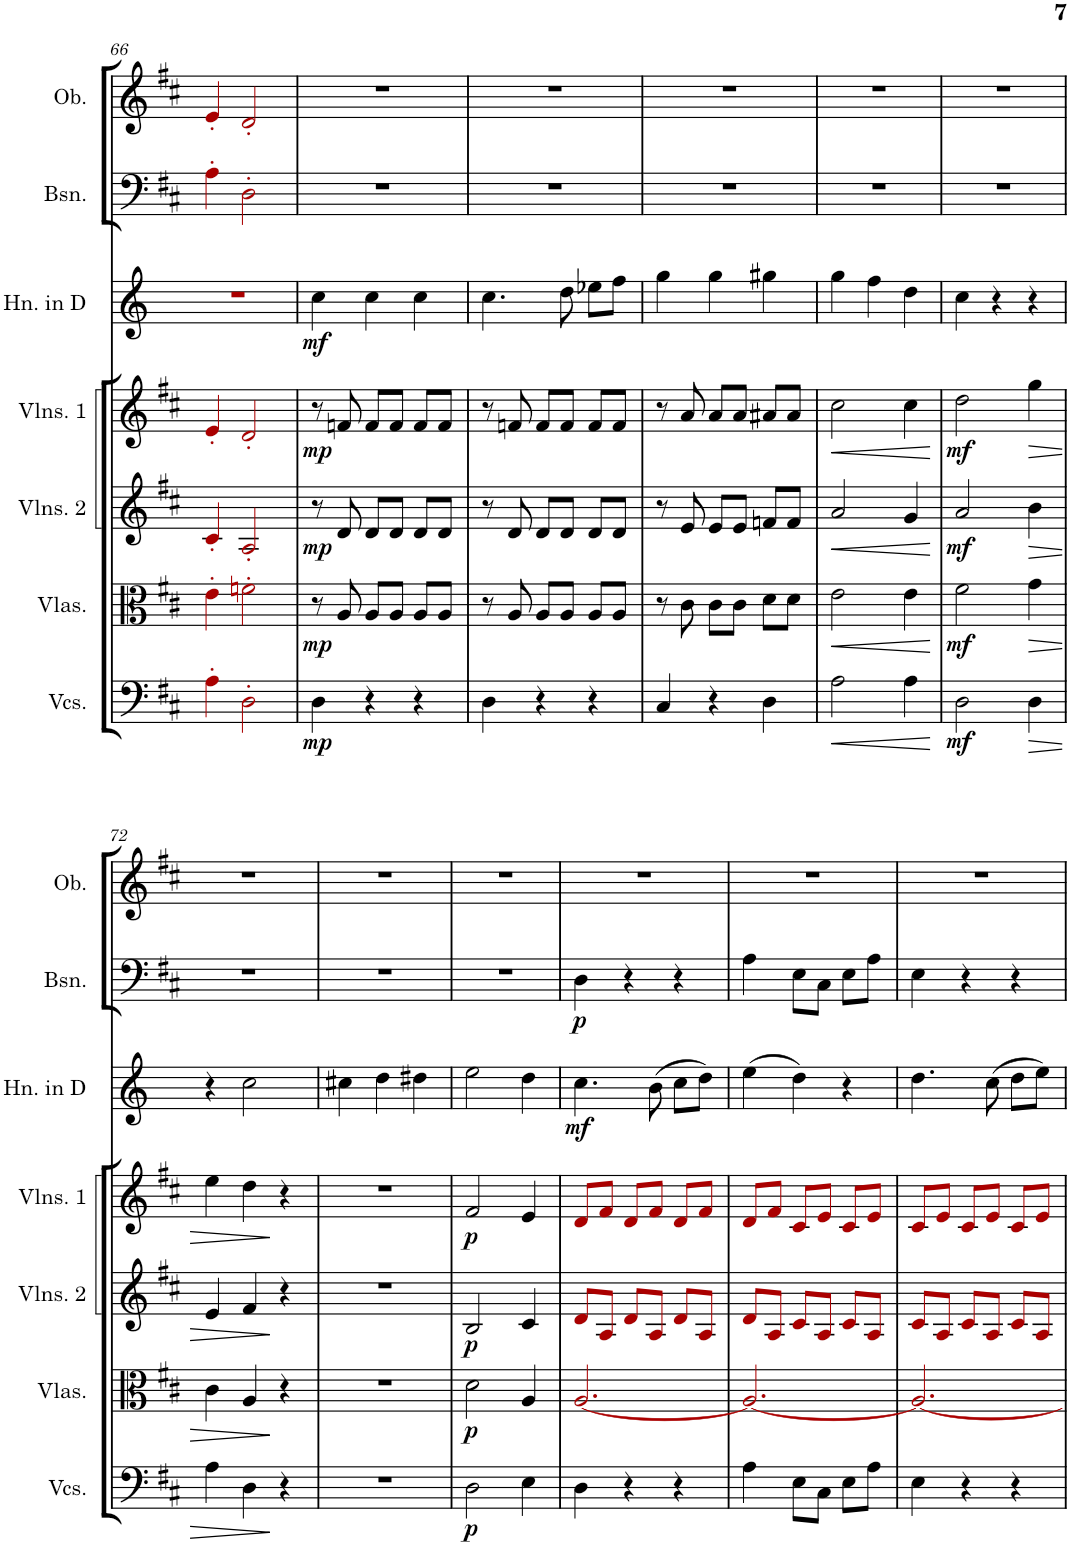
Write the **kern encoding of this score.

**kern	**dynam	**kern	**dynam	**kern	**dynam	**kern	**dynam	**kern	**dynam	**kern	**dynam	**kern
*part7	*part7	*part6	*part6	*part5	*part5	*part4	*part4	*part3	*part3	*part2	*part2	*part1
*staff7	*staff7	*staff6	*staff6	*staff5	*staff5	*staff4	*staff4	*staff3	*staff3	*staff2	*staff2	*staff1
*I"Violoncellos	*	*I"Violas	*	*I"Violins 2	*	*I"Violins 1	*	*I"Horn in D	*	*I"Bassoon	*	*I"Oboe
*I'Vcs.	*	*I'Vlas.	*	*I'Vlns. 2	*	*I'Vlns. 1	*	*I'Hn. in D	*	*I'Bsn.	*	*I'Ob.
!!LO:PB:g=z
*clefF4	*	*clefC3	*	*clefG2	*	*clefG2	*	*clefG2	*	*clefF4	*	*clefG2
*	*	*	*	*	*	*	*	*Trd5c10	*	*	*	*
*k[f#c#]	*	*k[f#c#]	*	*k[f#c#]	*	*k[f#c#]	*	*k[]	*	*k[f#c#]	*	*k[f#c#]
*M3/4	*	*M3/4	*	*M3/4	*	*M3/4	*	*M3/4	*	*M3/4	*	*M3/4
=66	=66	=66	=66	=66	=66	=66	=66	=66	=66	=66	=66	=66
4A'i\	.	4e'i\	.	4c#'i/	.	4e'i/	.	2.r	.	4A'i\	.	4e'i/
2D'i\	.	2fn'i\	.	2A'i/	.	2d'i/	.	.	.	2D'i\	.	2d'i/
=67	=67	=67	=67	=67	=67	=67	=67	=67	=67	=67	=67	=67
!	!LO:DY:b	!	!LO:DY:b	!	!LO:DY:b	!	!LO:DY:b	!	!LO:DY:b	!	!	!
4D\	mp	8r	mp	8r	mp	8r	mp	4cc\	mf	2.r	.	2.r
.	.	8A/	.	8d/	.	8fn/	.	.	.	.	.	.
4r	.	8A/L	.	8d/L	.	8f/L	.	4cc\	.	.	.	.
.	.	8A/J	.	8d/J	.	8f/J	.	.	.	.	.	.
4r	.	8A/L	.	8d/L	.	8f/L	.	4cc\	.	.	.	.
.	.	8A/J	.	8d/J	.	8f/J	.	.	.	.	.	.
=68	=68	=68	=68	=68	=68	=68	=68	=68	=68	=68	=68	=68
4D\	.	8r	.	8r	.	8r	.	4.cc\	.	2.r	.	2.r
.	.	8A/	.	8d/	.	8fn/	.	.	.	.	.	.
4r	.	8A/L	.	8d/L	.	8f/L	.	.	.	.	.	.
.	.	8A/J	.	8d/J	.	8f/J	.	8dd\	.	.	.	.
4r	.	8A/L	.	8d/L	.	8f/L	.	8ee-X\L	.	.	.	.
.	.	8A/J	.	8d/J	.	8f/J	.	8ff\J	.	.	.	.
=69	=69	=69	=69	=69	=69	=69	=69	=69	=69	=69	=69	=69
4C#/	.	8r	.	8r	.	8r	.	4gg\	.	2.r	.	2.r
.	.	8c#\	.	8e/	.	8a/	.	.	.	.	.	.
4r	.	8c#\L	.	8e/L	.	8a/L	.	4gg\	.	.	.	.
.	.	8c#\J	.	8e/J	.	8a/J	.	.	.	.	.	.
4D\	.	8d\L	.	8fn/L	.	8a#X/L	.	4gg#X\	.	.	.	.
.	.	8d\J	.	8f/J	.	8a#/J	.	.	.	.	.	.
=70	=70	=70	=70	=70	=70	=70	=70	=70	=70	=70	=70	=70
!	!LO:HP:b	!	!LO:HP:b	!	!LO:HP:b	!	!LO:HP:b	!	!	!	!	!
2A\	<	2e\	<	2a/	<	2cc#\	<	4gg\	.	2.r	.	2.r
.	.	.	.	.	.	.	.	4ff\	.	.	.	.
4A\	.	4e\	.	4g/	.	4cc#\	.	4dd\	.	.	.	.
.	[	.	[	.	[	.	[	.	.	.	.	.
=71	=71	=71	=71	=71	=71	=71	=71	=71	=71	=71	=71	=71
!	!LO:DY:b	!	!LO:DY:b	!	!LO:DY:b	!	!LO:DY:b	!	!	!	!	!
2D\	mf	2f#\	mf	2a/	mf	2dd\	mf	4cc\	.	2.r	.	2.r
.	.	.	.	.	.	.	.	4r	.	.	.	.
!	!LO:HP:b	!	!LO:HP:b	!	!LO:HP:b	!	!LO:HP:b	!	!	!	!	!
4D\	>	4g\	>	4b\	>	4gg\	>	4r	.	.	.	.
!!LO:LB:g=z
=72	=72	=72	=72	=72	=72	=72	=72	=72	=72	=72	=72	=72
4A\	.	4c#\	.	4e/	.	4ee\	.	4r	.	2.r	.	2.r
4D\	.	4A/	.	4f#/	.	4dd\	.	2cc\	.	.	.	.
4r	]	4r	]	4r	]	4r	]	.	.	.	.	.
=73	=73	=73	=73	=73	=73	=73	=73	=73	=73	=73	=73	=73
2.r	.	2.r	.	2.r	.	2.r	.	4cc#X\	.	2.r	.	2.r
.	.	.	.	.	.	.	.	4dd\	.	.	.	.
.	.	.	.	.	.	.	.	4dd#X\	.	.	.	.
=74	=74	=74	=74	=74	=74	=74	=74	=74	=74	=74	=74	=74
!	!LO:DY:b	!	!LO:DY:b	!	!LO:DY:b	!	!LO:DY:b	!	!	!	!	!
2D\	p	2d\	p	2B/	p	2f#/	p	2ee\	.	2.r	.	2.r
4E\	.	4A/	.	4c#/	.	4e/	.	4dd\	.	.	.	.
=75	=75	=75	=75	=75	=75	=75	=75	=75	=75	=75	=75	=75
!	!	!	!	!	!	!	!	!	!LO:DY:b	!	!LO:DY:b	!
4D\	.	[2.Ai/	.	8di/L	.	8di/L	.	4.cc\	mf	4D\	p	2.r
.	.	.	.	8Ai/J	.	8f#i/J	.	.	.	.	.	.
4r	.	.	.	8di/L	.	8di/L	.	.	.	4r	.	.
.	.	.	.	8Ai/J	.	8f#i/J	.	(8b\	.	.	.	.
4r	.	.	.	8di/L	.	8di/L	.	8cc\L	.	4r	.	.
.	.	.	.	8Ai/J	.	8f#i/J	.	8dd\J)	.	.	.	.
=76	=76	=76	=76	=76	=76	=76	=76	=76	=76	=76	=76	=76
4A\	.	2.Ai/_	.	8di/L	.	8di/L	.	(4ee\	.	4A\	.	2.r
.	.	.	.	8Ai/J	.	8f#i/J	.	.	.	.	.	.
8E\L	.	.	.	8c#i/L	.	8c#i/L	.	4dd\)	.	8E\L	.	.
8C#\J	.	.	.	8Ai/J	.	8ei/J	.	.	.	8C#\J	.	.
8E\L	.	.	.	8c#i/L	.	8c#i/L	.	4r	.	8E\L	.	.
8A\J	.	.	.	8Ai/J	.	8ei/J	.	.	.	8A\J	.	.
=77	=77	=77	=77	=77	=77	=77	=77	=77	=77	=77	=77	=77
4E\	.	2.Ai/_	.	8c#i/L	.	8c#i/L	.	4.dd\	.	4E\	.	2.r
.	.	.	.	8Ai/J	.	8ei/J	.	.	.	.	.	.
4r	.	.	.	8c#i/L	.	8c#i/L	.	.	.	4r	.	.
.	.	.	.	8Ai/J	.	8ei/J	.	(8cc\	.	.	.	.
4r	.	.	.	8c#i/L	.	8c#i/L	.	8dd\L	.	4r	.	.
.	.	.	.	8Ai/J	.	8ei/J	.	8ee\J)	.	.	.	.
=	=	=	=	=	=	=	=	=	=	=	=	=
*-	*-	*-	*-	*-	*-	*-	*-	*-	*-	*-	*-	*-
